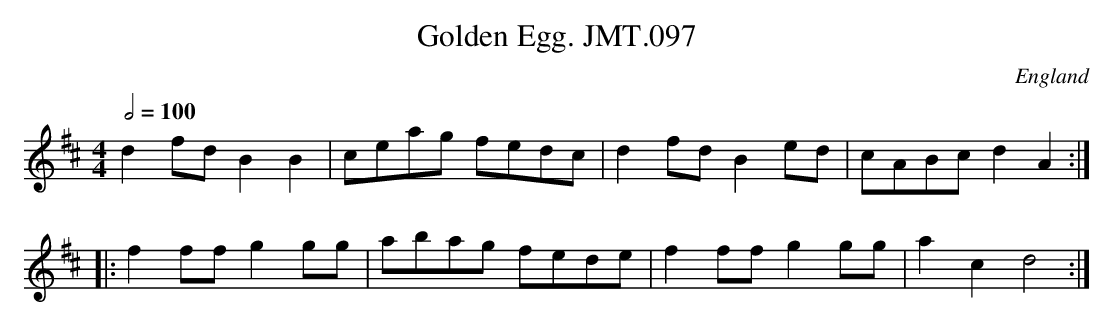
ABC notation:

X:1
T:Golden Egg. JMT.097
L:1/8
M:4/4
O:England
Q:1/2=100
K:D
d2fdB2B2|ceag fedc|d2fdB2ed|cABcd2A2:|!
|:f2ffg2gg|abag fede|f2ffg2gg|a2c2d4:|
